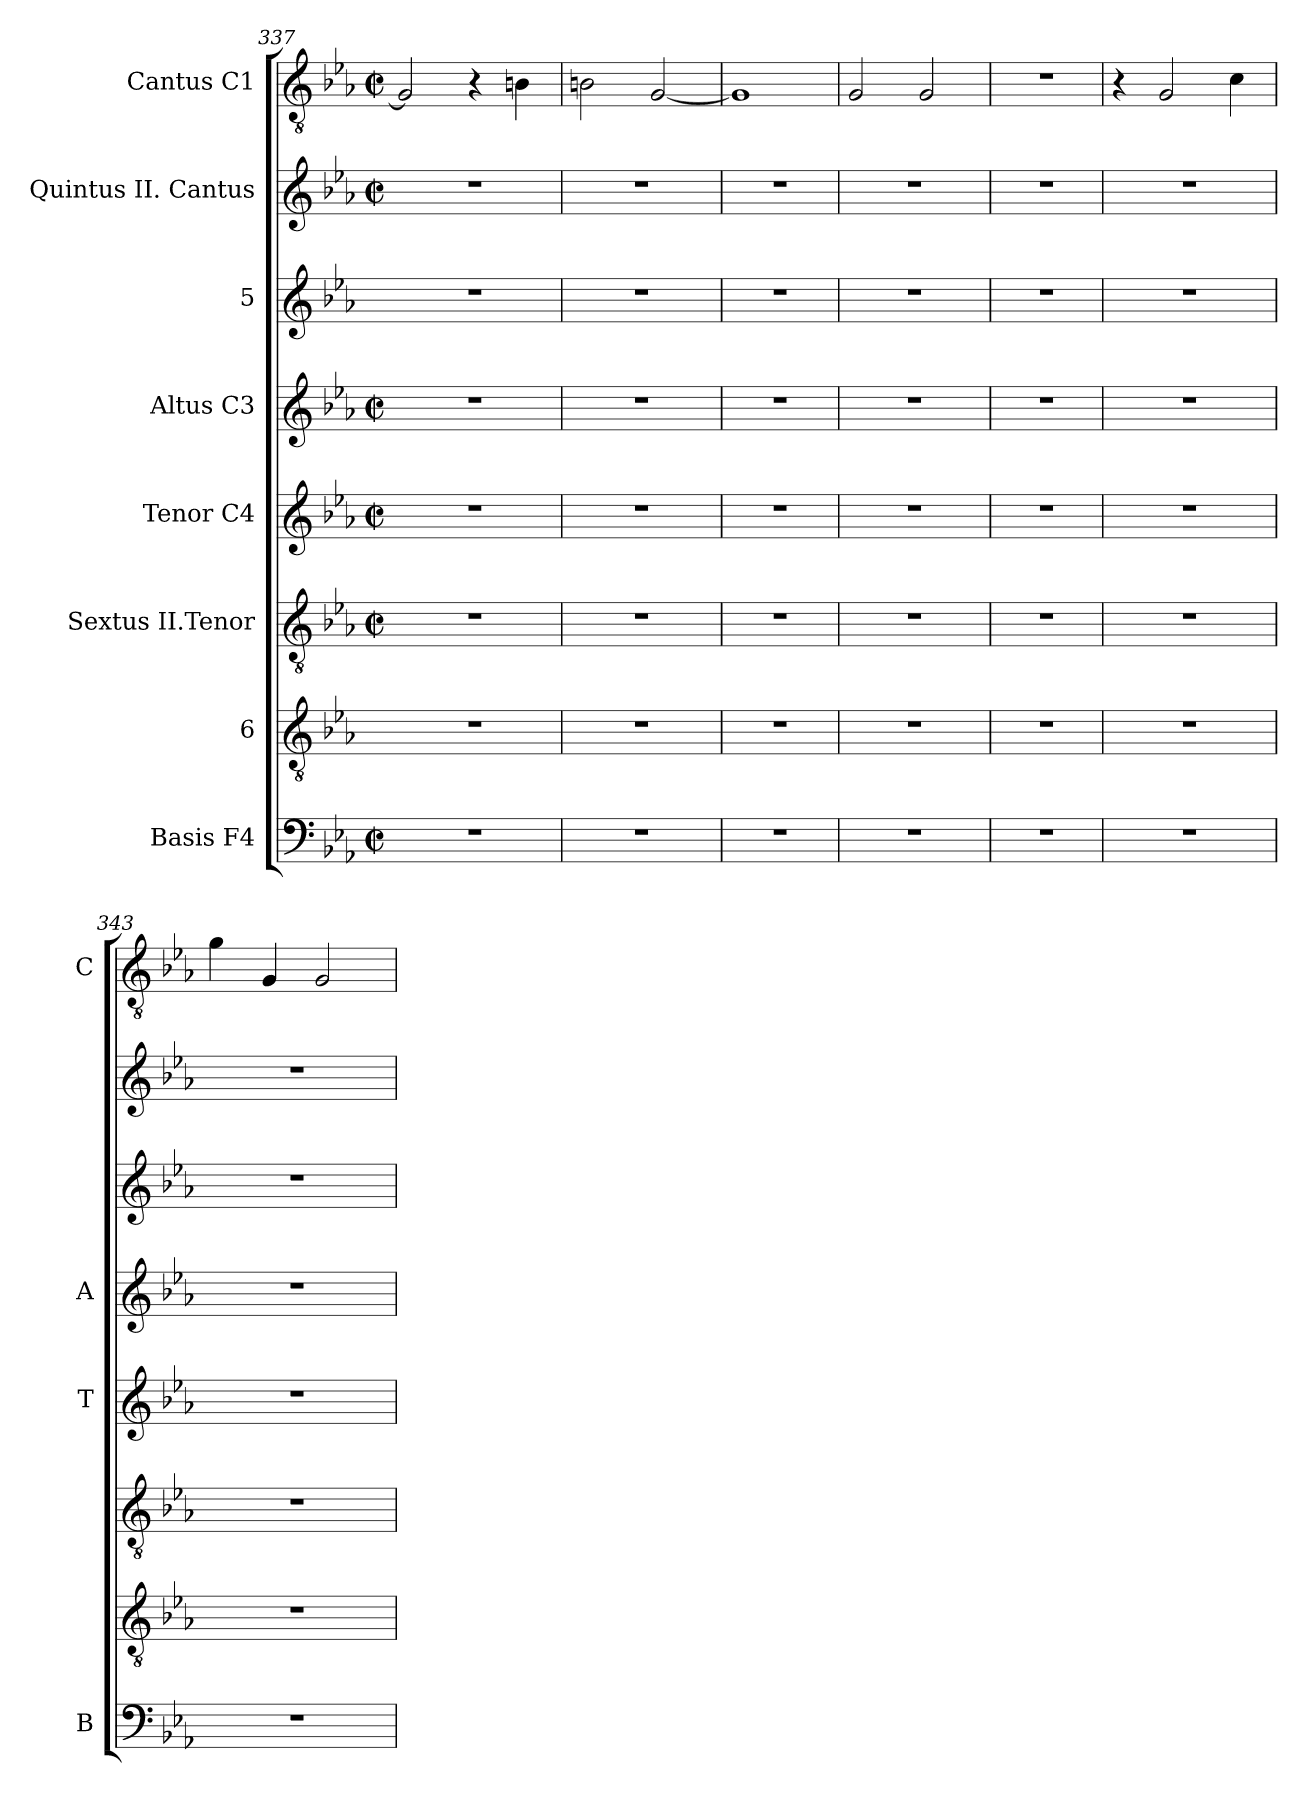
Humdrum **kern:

**kern	**kern	**kern	**kern	**kern	**kern	**kern	**kern
*part8	*part7	*part6	*part5	*part4	*part3	*part2	*part1
*staff8	*staff7	*staff6	*staff5	*staff4	*staff3	*staff2	*staff1
*I"Basis F4	*I"6	*I"Sextus II.Tenor	*I"Tenor C4	*I"Altus C3	*I"5	*I"Quintus II. Cantus	*I"Cantus C1
*I'B	*	*	*I'T	*I'A	*	*	*I'C
*clefF4	*clefGv2	*clefGv2	*clefG2	*clefG2	*clefG2	*clefG2	*clefGv2
*k[b-e-a-]	*k[b-e-a-]	*k[b-e-a-]	*k[b-e-a-]	*k[b-e-a-]	*k[b-e-a-]	*k[b-e-a-]	*k[b-e-a-]
*E-:	*E-:	*E-:	*E-:	*E-:	*E-:	*E-:	*E-:
*M2/2	*	*M2/2	*M2/2	*M2/2	*	*M2/2	*M2/2
*met(c|)	*	*met(c|)	*met(c|)	*met(c|)	*	*met(c|)	*met(c|)
=337	=337	=337	=337	=337	=337	=337	=337
1r	1r	1r	1r	1r	1r	1r	2G/]
.	.	.	.	.	.	.	4r
.	.	.	.	.	.	.	4Bn\
=338	=338	=338	=338	=338	=338	=338	=338
1r	1r	1r	1r	1r	1r	1r	2Bn\
.	.	.	.	.	.	.	[<2G/
=339	=339	=339	=339	=339	=339	=339	=339
1r	1r	1r	1r	1r	1r	1r	1G]
!!LO:LB:g=z
=340	=340	=340	=340	=340	=340	=340	=340
1r	1r	1r	1r	1r	1r	1r	2G/
.	.	.	.	.	.	.	2G/
=341	=341	=341	=341	=341	=341	=341	=341
1r	1r	1r	1r	1r	1r	1r	1r
=342	=342	=342	=342	=342	=342	=342	=342
1r	1r	1r	1r	1r	1r	1r	4r
.	.	.	.	.	.	.	2G/
.	.	.	.	.	.	.	4c\
=343	=343	=343	=343	=343	=343	=343	=343
1r	1r	1r	1r	1r	1r	1r	4g\
.	.	.	.	.	.	.	4G/
.	.	.	.	.	.	.	2G/
=	=	=	=	=	=	=	=
*-	*-	*-	*-	*-	*-	*-	*-
